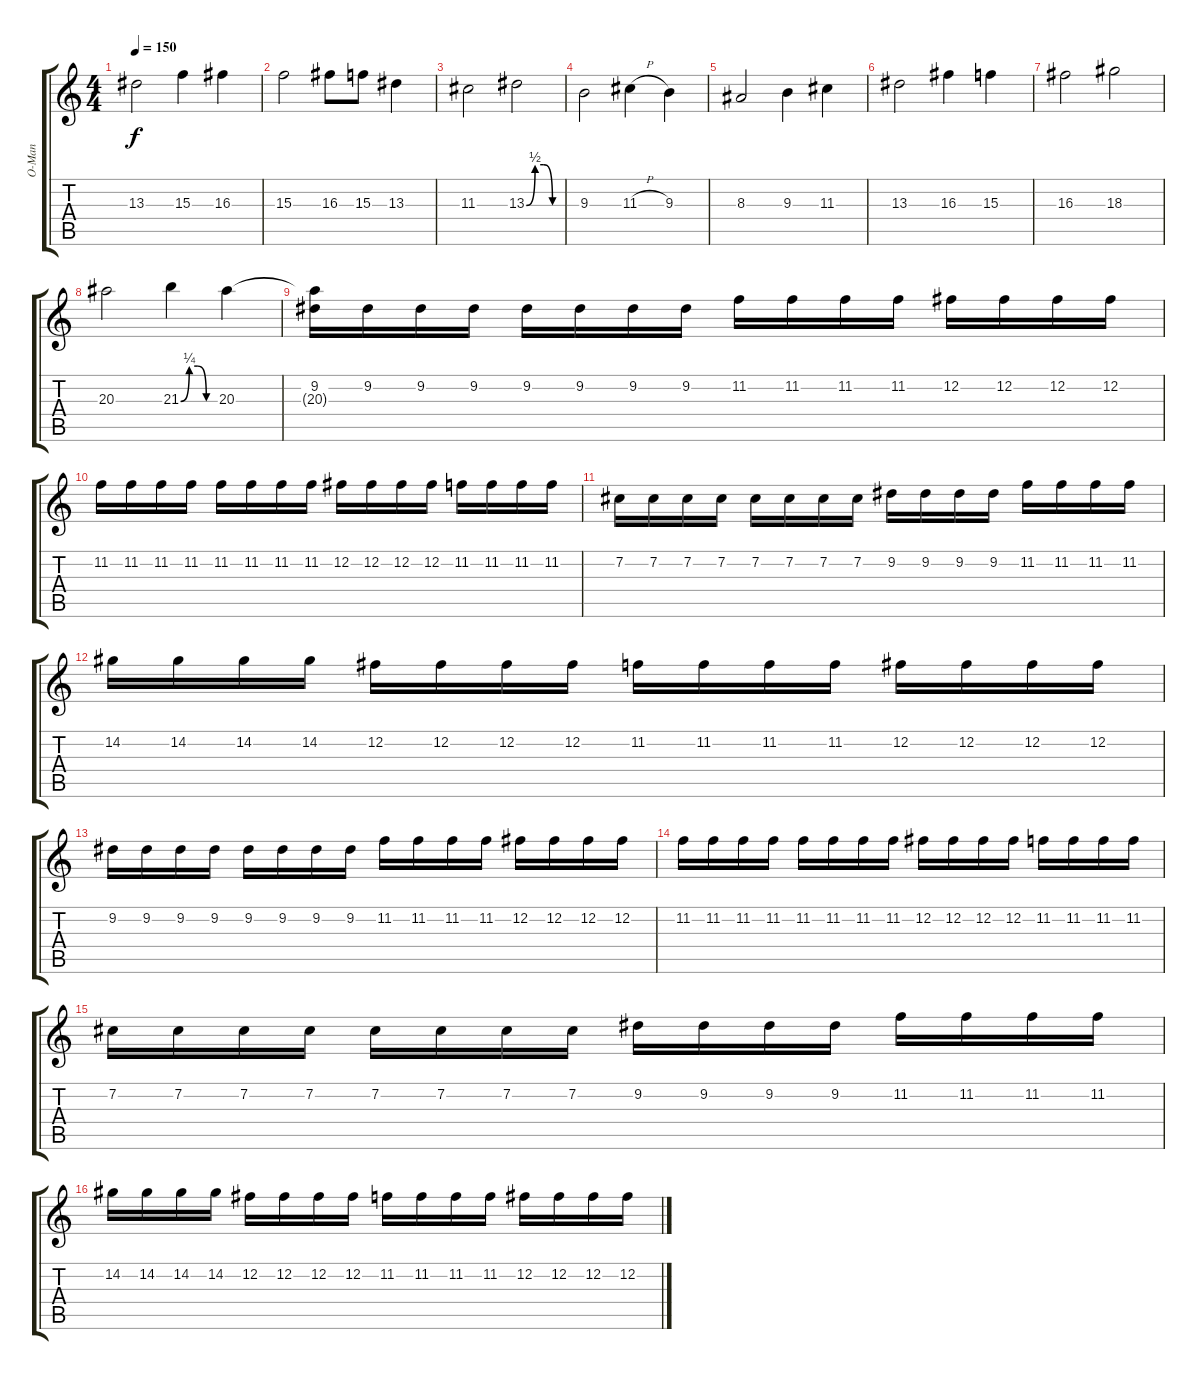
\track ("O-Man" "O-Man") {instrument distortionguitar}
\staff {score tabs}
\tuning (B3 Gb3 D3 A2 E2 B1) {hide}
\ts (4 4)
\tempo 150
\clef g2
\ks c
13.3.2{dy f instrument distortionguitar} 15.3.4 16.3.4 |
15.3.2 16.3.8 15.3.8 13.3.4 |
11.3.2 13.3{be (custom 0 0 15 2 30 2 45 0 60 0)}.2 |
9.3.2 11.3{h}.4 9.3.4 |
8.3.2 9.3.4 11.3.4 |
13.3.2 16.3.4 15.3.4 |
16.3.2 18.3.2 |
20.3.2 21.3{be (custom 0 0 15 1 30 1 45 0 60 0)}.4 20.3.4 |
(9.2 20.3{t}).16 9.2.16 9.2.16 9.2.16 9.2.16 9.2.16 9.2.16 9.2.16 11.2.16 11.2.16 11.2.16 11.2.16 12.2.16 12.2.16 12.2.16 12.2.16 |
11.2.16 11.2.16 11.2.16 11.2.16 11.2.16 11.2.16 11.2.16 11.2.16 12.2.16 12.2.16 12.2.16 12.2.16 11.2.16 11.2.16 11.2.16 11.2.16 |
7.2.16 7.2.16 7.2.16 7.2.16 7.2.16 7.2.16 7.2.16 7.2.16 9.2.16 9.2.16 9.2.16 9.2.16 11.2.16 11.2.16 11.2.16 11.2.16 |
14.2.16 14.2.16 14.2.16 14.2.16 12.2.16 12.2.16 12.2.16 12.2.16 11.2.16 11.2.16 11.2.16 11.2.16 12.2.16 12.2.16 12.2.16 12.2.16 |
9.2.16 9.2.16 9.2.16 9.2.16 9.2.16 9.2.16 9.2.16 9.2.16 11.2.16 11.2.16 11.2.16 11.2.16 12.2.16 12.2.16 12.2.16 12.2.16 |
11.2.16 11.2.16 11.2.16 11.2.16 11.2.16 11.2.16 11.2.16 11.2.16 12.2.16 12.2.16 12.2.16 12.2.16 11.2.16 11.2.16 11.2.16 11.2.16 |
7.2.16 7.2.16 7.2.16 7.2.16 7.2.16 7.2.16 7.2.16 7.2.16 9.2.16 9.2.16 9.2.16 9.2.16 11.2.16 11.2.16 11.2.16 11.2.16 |
14.2.16 14.2.16 14.2.16 14.2.16 12.2.16 12.2.16 12.2.16 12.2.16 11.2.16 11.2.16 11.2.16 11.2.16 12.2.16 12.2.16 12.2.16 12.2.16
